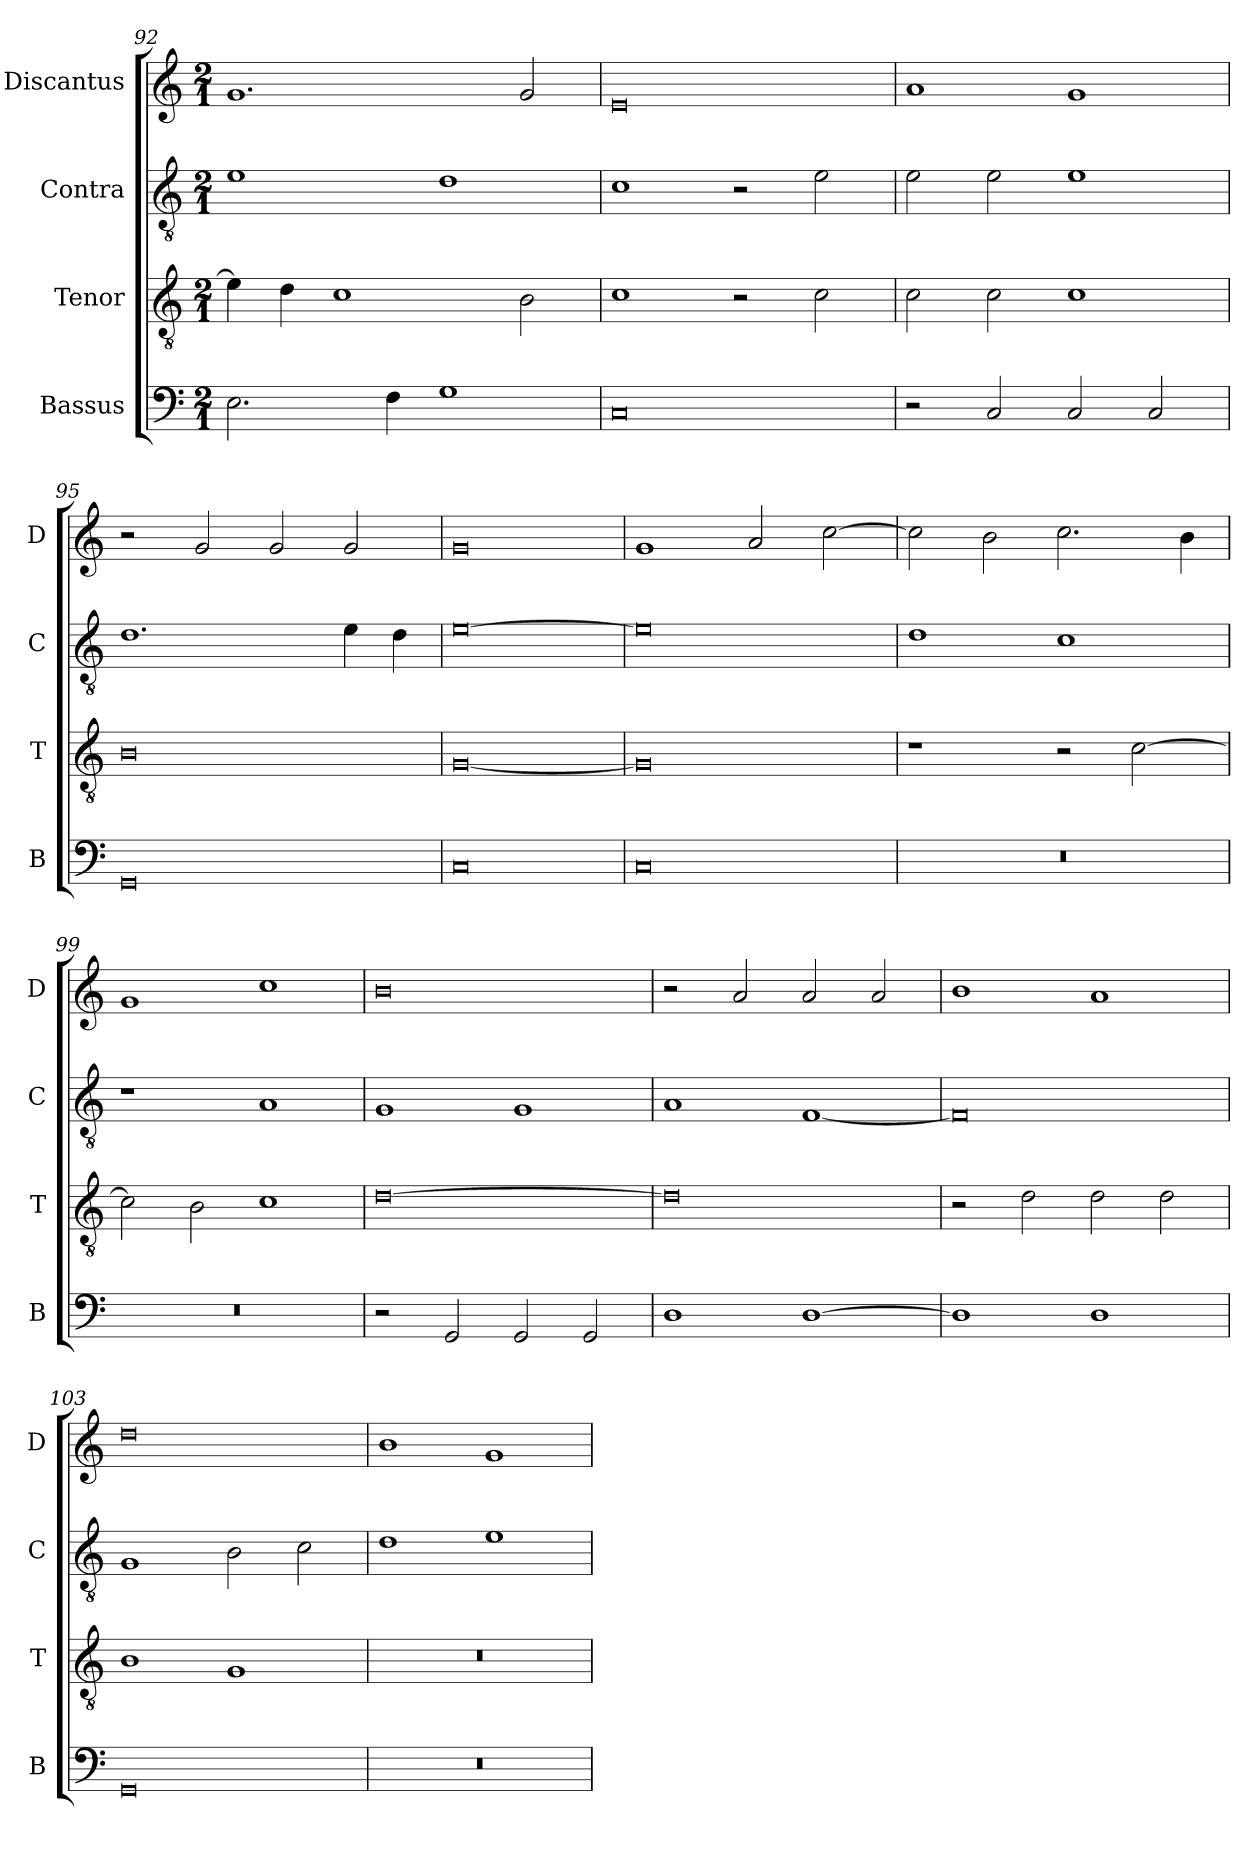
**kern	**kern	**kern	**kern
*part4	*part3	*part2	*part1
*staff4	*staff3	*staff2	*staff1
*I"Bassus	*I"Tenor	*I"Contra	*I"Discantus
*I'B	*I'T	*I'C	*I'D
*clefF4	*clefGv2	*clefGv2	*clefG2
*k[]	*k[]	*k[]	*k[]
*M2/1	*M2/1	*M2/1	*M2/1
=92	=92	=92	=92
2.E\	4e\]	1e	1.g
.	4d\	.	.
.	1c	.	.
4F\	.	.	.
1G	.	1d	.
.	2B\	.	2g/
=93	=93	=93	=93
0C	1c	1c	0e
.	2r	2r	.
.	2c\	2e\	.
=94	=94	=94	=94
2r	2c\	2e\	1a
2C/	2c\	2e\	.
2C/	1c	1e	1g
2C/	.	.	.
=95	=95	=95	=95
0GG	0B	1.d	2r
.	.	.	2g/
.	.	.	2g/
.	.	4e\	2g/
.	.	4d\	.
=96	=96	=96	=96
0C	[0G	[0e	0g
=97	=97	=97	=97
0C	0G]	0e]	1g
.	.	.	2a/
.	.	.	[2cc\
=98	=98	=98	=98
0r	1r	1d	2cc\]
.	.	.	2b\
.	2r	1c	2.cc\
.	[2c\	.	.
.	.	.	4b\
=99	=99	=99	=99
0r	2c\]	1r	1g
.	2B\	.	.
.	1c	1A	1cc
=100	=100	=100	=100
2r	[0d	1G	0b
2GG/	.	.	.
2GG/	.	1G	.
2GG/	.	.	.
=101	=101	=101	=101
1D	0d]	1A	2r
.	.	.	2a/
[1D	.	[1F	2a/
.	.	.	2a/
=102	=102	=102	=102
1D]	2r	0F]	1b
.	2d\	.	.
1D	2d\	.	1a
.	2d\	.	.
=103	=103	=103	=103
0GG	1B	1G	0dd
.	1G	2B\	.
.	.	2c\	.
=104	=104	=104	=104
0r	0r	1d	1b
.	.	1e	1g
=	=	=	=
*-	*-	*-	*-
